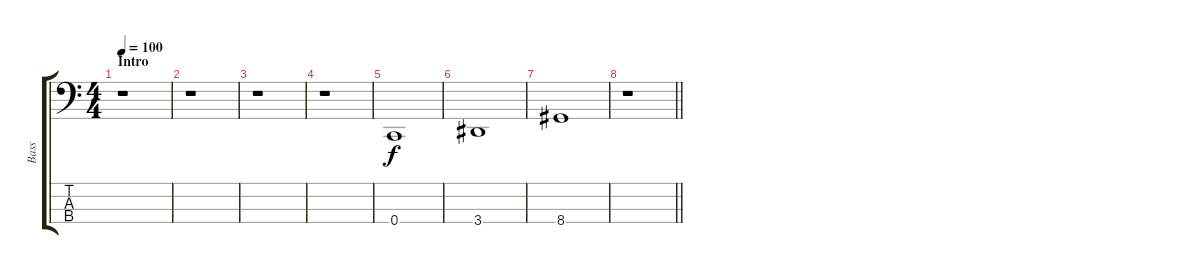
\track ("Bass" "Bass") {instrument electricbassfinger}
\staff {score tabs}
\tuning (F2 C2 G1 C1) {hide}
\ts (4 4)
\section ("" "Intro")
\tempo 100
\clef f4
\ks c
r.1{dy f instrument electricbassfinger} |
r.1 |
r.1 |
r.1 |
0.4.1 |
3.4.1 |
8.4.1 |
\barLineRight lightlight
r.1
